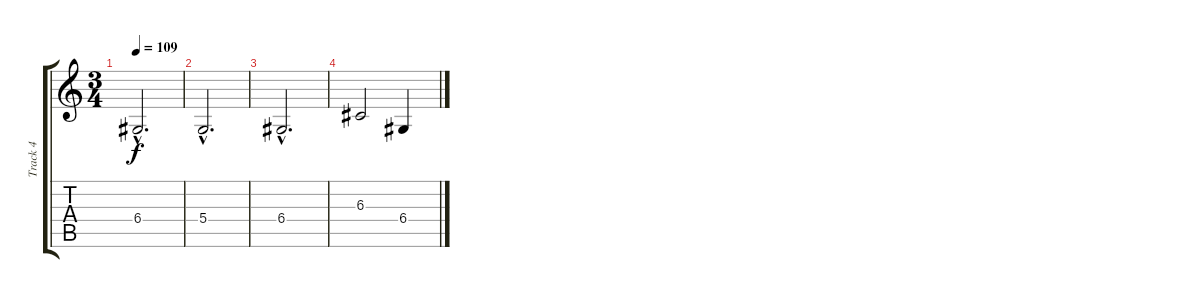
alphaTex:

\track ("Track 4" "Track 4") {instrument stringensemble2}
\staff {score tabs}
\tuning (E4 B3 G3 D3 A2 E2) {hide}
\ts (3 4)
\tempo 109
\clef g2
\ks c
6.4{hac}.2{d dy f} |
5.4{hac}.2{d} |
6.4{hac}.2{d} |
6.3.2 6.4.4
